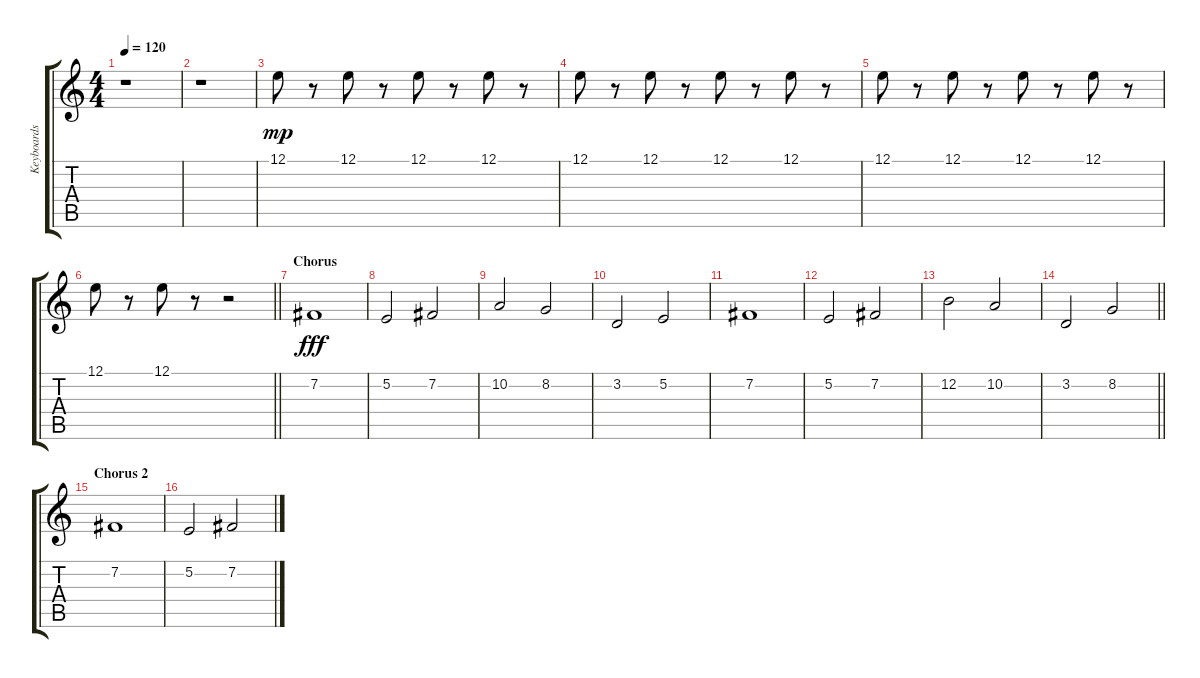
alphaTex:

\track ("Keyboards from MD" "Keyboards ") {instrument stringensemble1}
\staff {score tabs}
\tuning (E4 B3 G3 D3 A2 E2) {hide}
\ts (4 4)
\tempo 120
\clef g2
\ks c
r.1{dy fff} |
r.1 |
12.1.8{dy mp instrument viola} r.8 12.1.8 r.8 12.1.8 r.8 12.1.8 r.8 |
12.1.8 r.8 12.1.8 r.8 12.1.8 r.8 12.1.8 r.8 |
12.1.8 r.8 12.1.8 r.8 12.1.8 r.8 12.1.8 r.8 |
\barLineRight lightlight
12.1.8 r.8 12.1.8 r.8 r.2 |
\section ("" "Chorus")
7.2.1{dy fff instrument brightacousticpiano} |
5.2.2 7.2.2 |
10.2.2 8.2.2 |
3.2.2 5.2.2 |
7.2.1 |
5.2.2 7.2.2 |
12.2.2 10.2.2 |
\barLineRight lightlight
3.2.2 8.2.2 |
\section ("" "Chorus 2")
7.2.1 |
5.2.2 7.2.2
